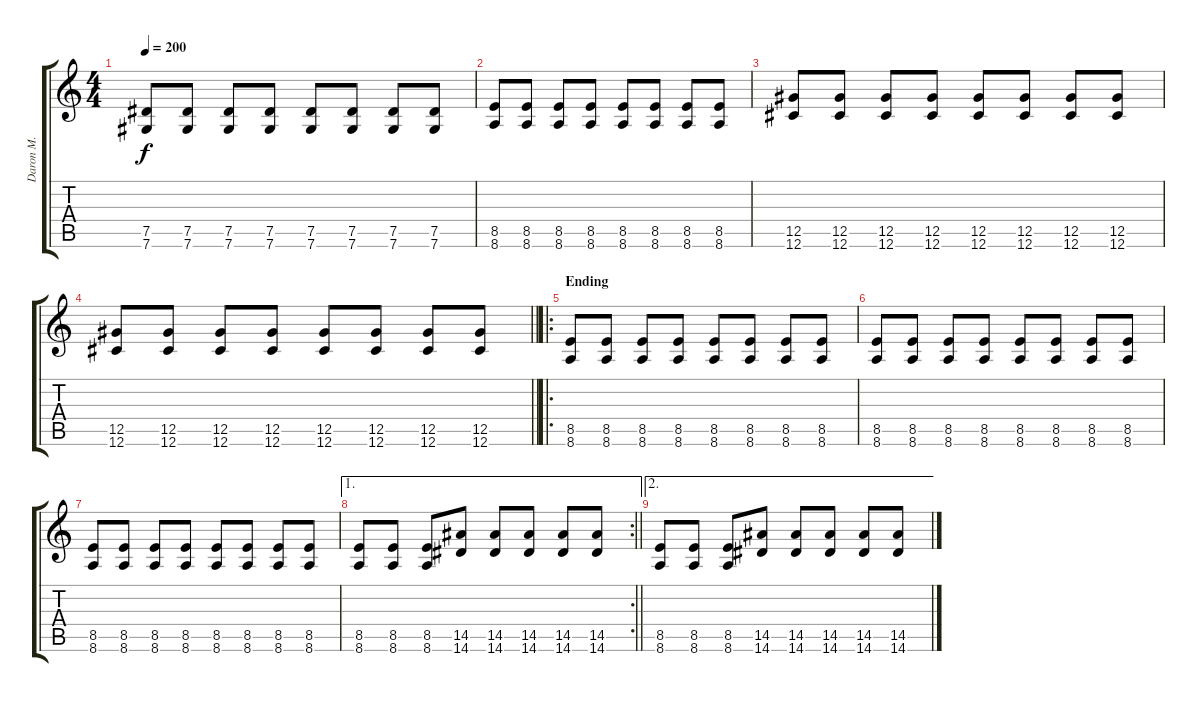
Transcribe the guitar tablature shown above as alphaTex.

\track ("Daron M." "Daron M.") {instrument distortionguitar}
\staff {score tabs}
\tuning (Eb4 Bb3 Gb3 Db3 Ab2 Db2) {hide}
\ts (4 4)
\tempo 200
\clef g2
\ks c
(7.5 7.6).8{dy f} (7.5 7.6).8 (7.5 7.6).8 (7.5 7.6).8 (7.5 7.6).8 (7.5 7.6).8 (7.5 7.6).8 (7.5 7.6).8 |
(8.5 8.6).8 (8.5 8.6).8 (8.5 8.6).8 (8.5 8.6).8 (8.5 8.6).8 (8.5 8.6).8 (8.5 8.6).8 (8.5 8.6).8 |
(12.5 12.6).8 (12.5 12.6).8 (12.5 12.6).8 (12.5 12.6).8 (12.5 12.6).8 (12.5 12.6).8 (12.5 12.6).8 (12.5 12.6).8 |
\barLineRight lightlight
(12.5 12.6).8 (12.5 12.6).8 (12.5 12.6).8 (12.5 12.6).8 (12.5 12.6).8 (12.5 12.6).8 (12.5 12.6).8 (12.5 12.6).8 |
\ro
\section ("" "Ending")
(8.5 8.6).8 (8.5 8.6).8 (8.5 8.6).8 (8.5 8.6).8 (8.5 8.6).8 (8.5 8.6).8 (8.5 8.6).8 (8.5 8.6).8 |
(8.5 8.6).8 (8.5 8.6).8 (8.5 8.6).8 (8.5 8.6).8 (8.5 8.6).8 (8.5 8.6).8 (8.5 8.6).8 (8.5 8.6).8 |
(8.5 8.6).8 (8.5 8.6).8 (8.5 8.6).8 (8.5 8.6).8 (8.5 8.6).8 (8.5 8.6).8 (8.5 8.6).8 (8.5 8.6).8 |
\ae 1
\rc 2
\barLineRight lightlight
(8.5 8.6).8 (8.5 8.6).8 (8.5 8.6).8 (14.5 14.6).8 (14.5 14.6).8 (14.5 14.6).8 (14.5 14.6).8 (14.5 14.6).8 |
\ae 2
(8.5 8.6).8 (8.5 8.6).8 (8.5 8.6).8 (14.5 14.6).8 (14.5 14.6).8 (14.5 14.6).8 (14.5 14.6).8 (14.5 14.6).8
